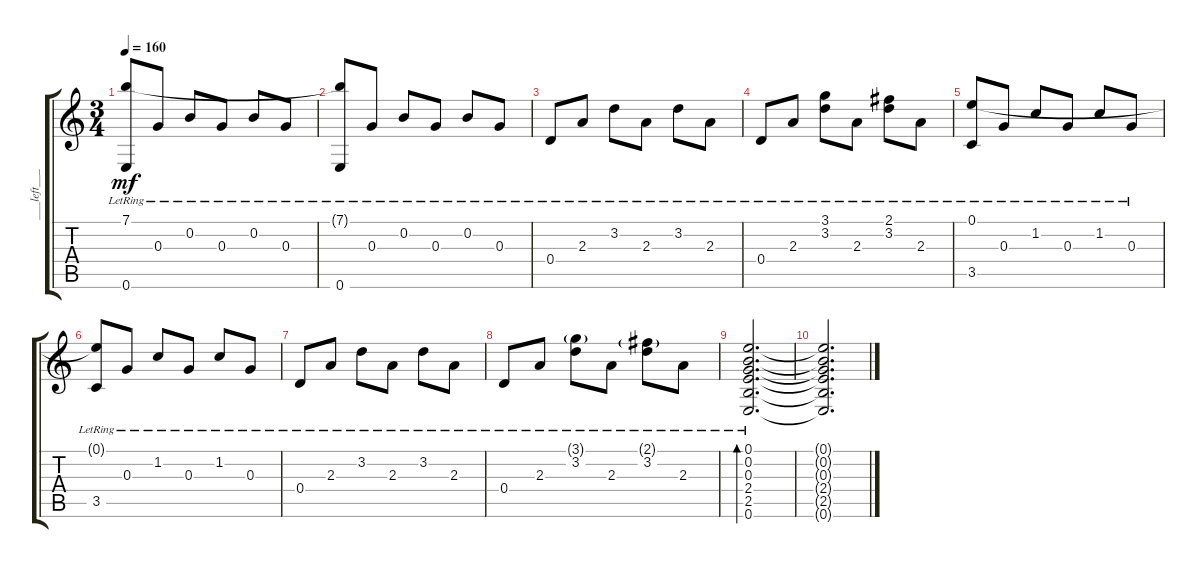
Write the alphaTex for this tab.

\track ("___left___" "___left___") {instrument acousticguitarnylon}
\staff {score tabs}
\tuning (E4 B3 G3 D3 A2 E2) {hide}
\ts (3 4)
\tempo 160
\clef g2
\ks c
(7.1{lr} 0.6{lr}).8{dy mf} 0.3{lr}.8 0.2{lr}.8 0.3{lr}.8 0.2{lr}.8 0.3{lr}.8 |
(7.1{t} 0.6{lr}).8 0.3{lr}.8 0.2{lr}.8 0.3{lr}.8 0.2{lr}.8 0.3{lr}.8 |
0.4{lr}.8 2.3{lr}.8 3.2{lr}.8 2.3{lr}.8 3.2{lr}.8 2.3{lr}.8 |
0.4{lr}.8 2.3{lr}.8 (3.1{lr} 3.2{lr}).8 2.3{lr}.8 (2.1{lr} 3.2{lr}).8 2.3{lr}.8 |
(0.1{lr} 3.5{lr}).8 0.3{lr}.8 1.2{lr}.8 0.3{lr}.8 1.2{lr}.8 0.3{lr}.8 |
(0.1{t} 3.5{lr}).8 0.3{lr}.8 1.2{lr}.8 0.3{lr}.8 1.2{lr}.8 0.3{lr}.8 |
0.4{lr}.8 2.3{lr}.8 3.2{lr}.8 2.3{lr}.8 3.2{lr}.8 2.3{lr}.8 |
0.4{lr}.8 2.3{lr}.8 (3.1{g lr} 3.2{lr}).8 2.3{lr}.8 (2.1{g lr} 3.2{lr}).8 2.3{lr}.8 |
(0.1{lr} 0.2{lr} 0.3{lr} 2.4{lr} 2.5{lr} 0.6{lr}).2{d bd 480} |
(0.1{t} 0.2{t} 0.3{t} 2.4{t} 2.5{t} 0.6{t}).2{d}
